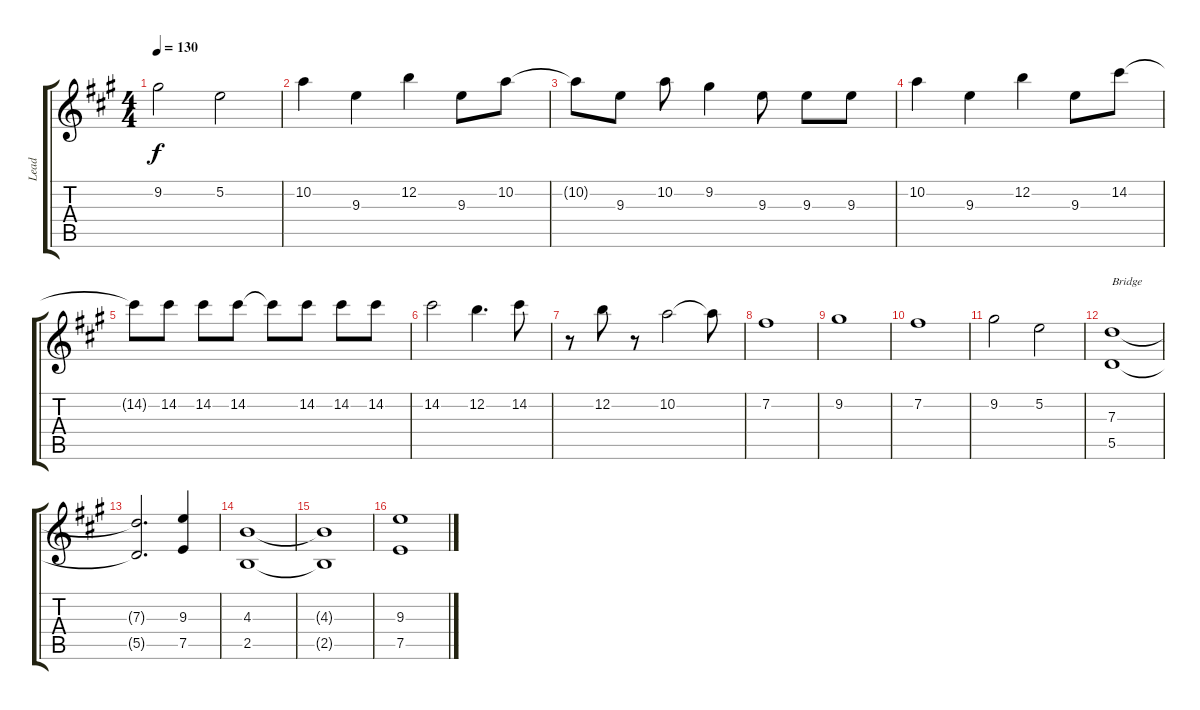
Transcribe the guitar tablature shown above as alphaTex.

\track ("Lead" "Lead") {instrument overdrivenguitar}
\staff {score tabs}
\tuning (E4 B3 G3 D3 A2 E2) {hide}
\ts (4 4)
\tempo 130
\clef g2
\ks a
9.2.2{dy f} 5.2.2 |
10.2.4 9.3.4 12.2.4 9.3.8 10.2.8 |
10.2{t}.8 9.3.8 10.2.8 9.2.4 9.3.8 9.3.8 9.3.8 |
10.2.4 9.3.4 12.2.4 9.3.8 14.2.8 |
14.2{t}.8 14.2.8 14.2.8 14.2.8 14.2{t}.8 14.2.8 14.2.8 14.2.8 |
14.2.2 12.2.4{d} 14.2.8 |
r.8 12.2.8 r.8 10.2.2 10.2{t}.8 |
7.2.1 |
9.2.1 |
7.2.1 |
9.2.2 5.2.2 |
(7.3 5.5).1{txt "Bridge"} |
(7.3{t} 5.5{t}).2{d} (9.3 7.5).4 |
(4.3 2.5).1 |
(4.3{t} 2.5{t}).1 |
(9.3 7.5).1
